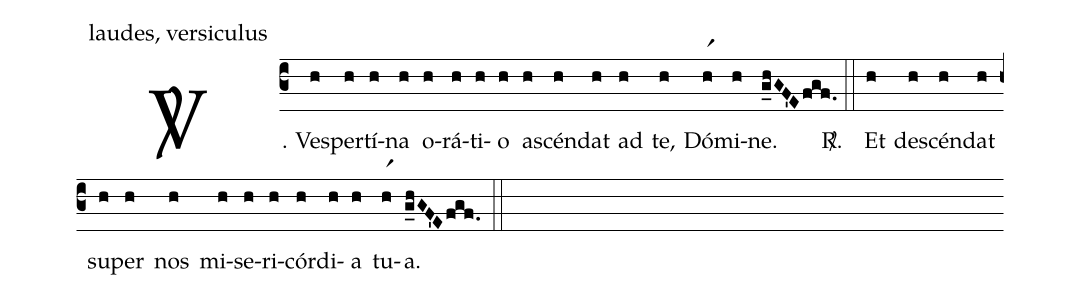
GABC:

office-part: laudes, versiculus;
%%
(c3)
<sp>V/</sp>. V{e}s(h)per(h)tí(h)na(h) o(h)rá(h)ti(h)o(h) a(h)scén(h)dat(h) ad(h) te,(h) Dó(hr1)mi(h)ne.(g_hGF'Efgf.) <sp>R/</sp>.(::)
Et(h) de(h)scén(h)dat(h) su(h)per(h) nos(h) mi(h)se(h)ri(h)cór(h)di(h)a(h) tu(hr1)a.(g_hGF'Efgf.) (::)
